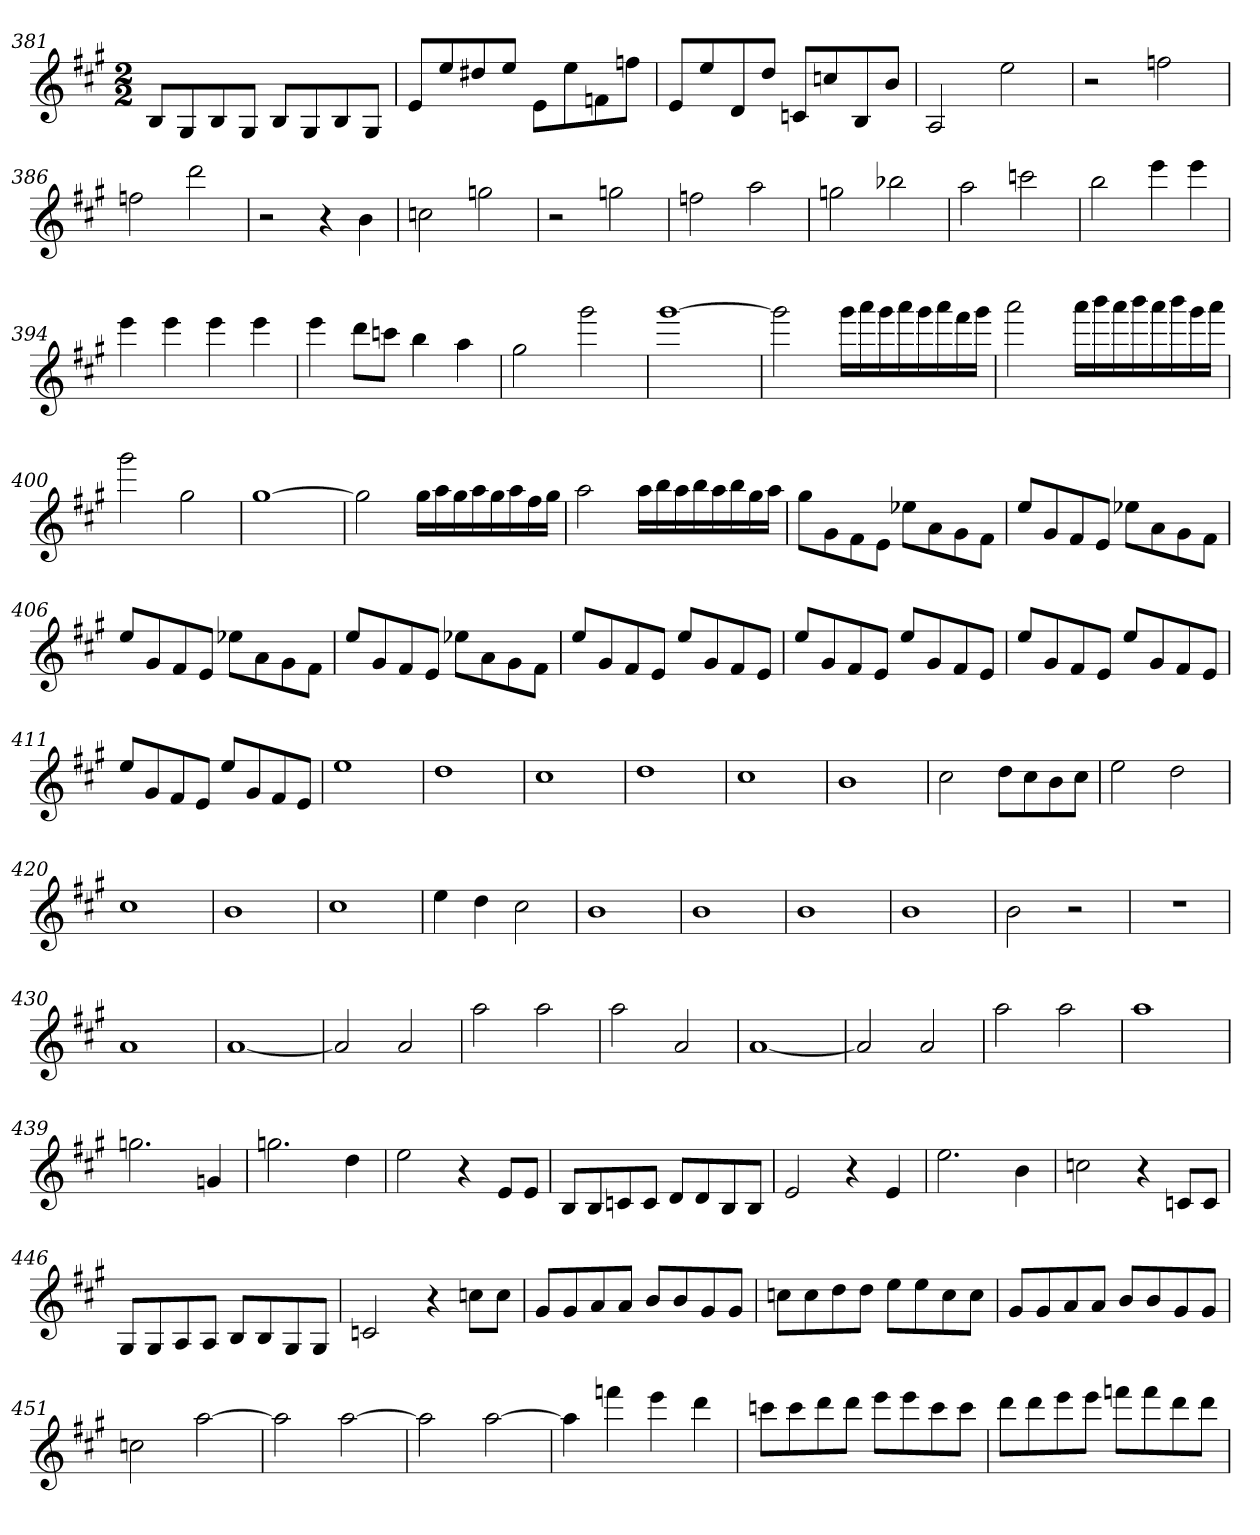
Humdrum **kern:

**kern
*part1
*staff1
*clefG2
*k[f#c#g#]
*A:
*M2/2
=381
8B/L
8G#/
8B/
8G#/J
8B/L
8G#/
8B/
8G#/J
=382
8e/L
8ee/
8dd#X/
8ee/J
8e\L
8ee\
8fn\
8ffn\J
=383
8e/L
8ee/
8d/
8dd/J
8cn/L
8ccn/
8B/
8b/J
=384
2A
2ee
=385
2r
2ffn
=386
2ffn
2ddd
=387
2r
4r
4b
=388
2ccn
2ggn
=389
2r
2ggn
=390
2ffn
2aa
=391
2ggn
2bb-X
=392
2aa
2cccn
=393
2bb
4eee
4eee
=394
4eee
4eee
4eee
4eee
=395
4eee
8ddd\L
8cccn\J
4bb
4aa
=396
2gg#
2ggg#
=397
[1ggg#
=398
2ggg#]
16ggg#\LL
16aaa\
16ggg#\
16aaa\
16ggg#\
16aaa\
16fff#\
16ggg#\JJ
=399
2aaa
16aaa\LL
16bbb\
16aaa\
16bbb\
16aaa\
16bbb\
16ggg#\
16aaa\JJ
=400
2ggg#
2gg#
=401
[1gg#
=402
2gg#]
16gg#\LL
16aa\
16gg#\
16aa\
16gg#\
16aa\
16ff#\
16gg#\JJ
=403
2aa
16aa\LL
16bb\
16aa\
16bb\
16aa\
16bb\
16gg#\
16aa\JJ
=404
8gg#\L
8g#\
8f#\
8e\J
8ee-X\L
8a\
8g#\
8f#\J
=405
8ee/L
8g#/
8f#/
8e/J
8ee-X\L
8a\
8g#\
8f#\J
=406
8ee/L
8g#/
8f#/
8e/J
8ee-X\L
8a\
8g#\
8f#\J
=407
8ee/L
8g#/
8f#/
8e/J
8ee-X\L
8a\
8g#\
8f#\J
=408
8ee/L
8g#/
8f#/
8e/J
8ee/L
8g#/
8f#/
8e/J
=409
8ee/L
8g#/
8f#/
8e/J
8ee/L
8g#/
8f#/
8e/J
=410
8ee/L
8g#/
8f#/
8e/J
8ee/L
8g#/
8f#/
8e/J
=411
8ee/L
8g#/
8f#/
8e/J
8ee/L
8g#/
8f#/
8e/J
=412
1ee
=413
1dd
=414
1cc#
=415
1dd
=416
1cc#
=417
1b
=418
2cc#
8dd\L
8cc#\
8b\
8cc#\J
=419
2ee
2dd
=420
1cc#
=421
1b
=422
1cc#
=423
4ee
4dd
2cc#
=424
1b
=425
1b
=426
1b
=427
1b
=428
2b
2r
=429
1r
=430
1a
=431
[1a
=432
2a]
2a
=433
2aa
2aa
=434
2aa
2a
=435
[1a
=436
2a]
2a
=437
2aa
2aa
=438
1aa
=439
2.ggn
4gn
=440
2.ggn
4dd
=441
2ee
4r
8e/L
8e/J
=442
8B/L
8B/
8cn/
8c/J
8d/L
8d/
8B/
8B/J
=443
2e
4r
4e
=444
2.ee
4b
=445
2ccn
4r
8cn/L
8c/J
=446
8G#/L
8G#/
8A/
8A/J
8B/L
8B/
8G#/
8G#/J
=447
2cn
4r
8ccn\L
8cc\J
=448
8g#/L
8g#/
8a/
8a/J
8b/L
8b/
8g#/
8g#/J
=449
8ccn\L
8cc\
8dd\
8dd\J
8ee\L
8ee\
8cc\
8cc\J
=450
8g#/L
8g#/
8a/
8a/J
8b/L
8b/
8g#/
8g#/J
=451
2ccn
[2aa
=452
2aa]
[2aa
=453
2aa]
[2aa
=454
4aa]
4fffn
4eee
4ddd
=455
8cccn\L
8ccc\
8ddd\
8ddd\J
8eee\L
8eee\
8ccc\
8ccc\J
=456
8ddd\L
8ddd\
8eee\
8eee\J
8fffn\L
8fff\
8ddd\
8ddd\J
=
*-
